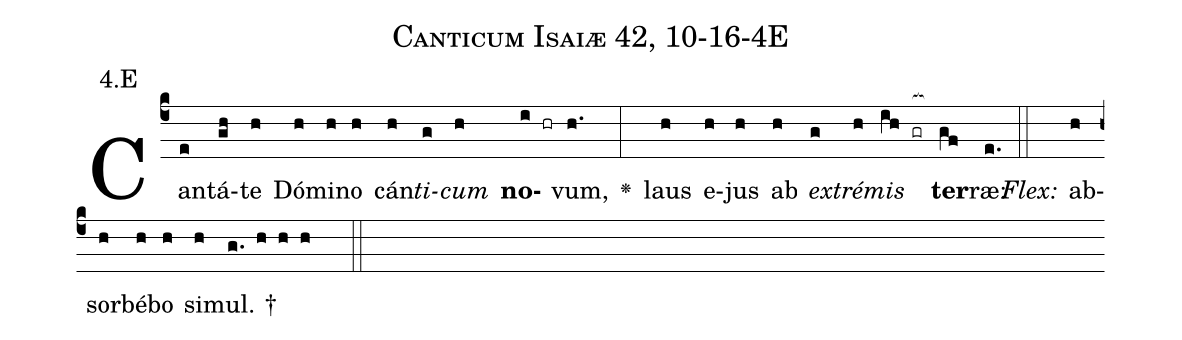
name: Canticum Isaiæ 42, 10-16-4E;
annotation: 4.E;
%%
(c4)Can(e)tá(gh)te(h) Dó(h)mi(h)no(h) cán(h)<i>ti</i>(g)<i>cum</i>(h) <b>no</b>(i hr)vum,(h.) <v>\greheightstar</v>(:) laus(h) e(h)jus(h) ab(h) <i>ex</i>(g)<i>tré</i>(h)<i>mis</i>(ih gr[ocb:1{]) <b>ter</b>(gf[ocb:0}])ræ:(e.) (::)
<i>Flex:</i>()  ab(h)sor(h)bé(h)bo(h) si(h)mul. †(g. h h h  ::)

%E(h) u(g) o(h) u(ih) a(gf) e.(e.) (::)
